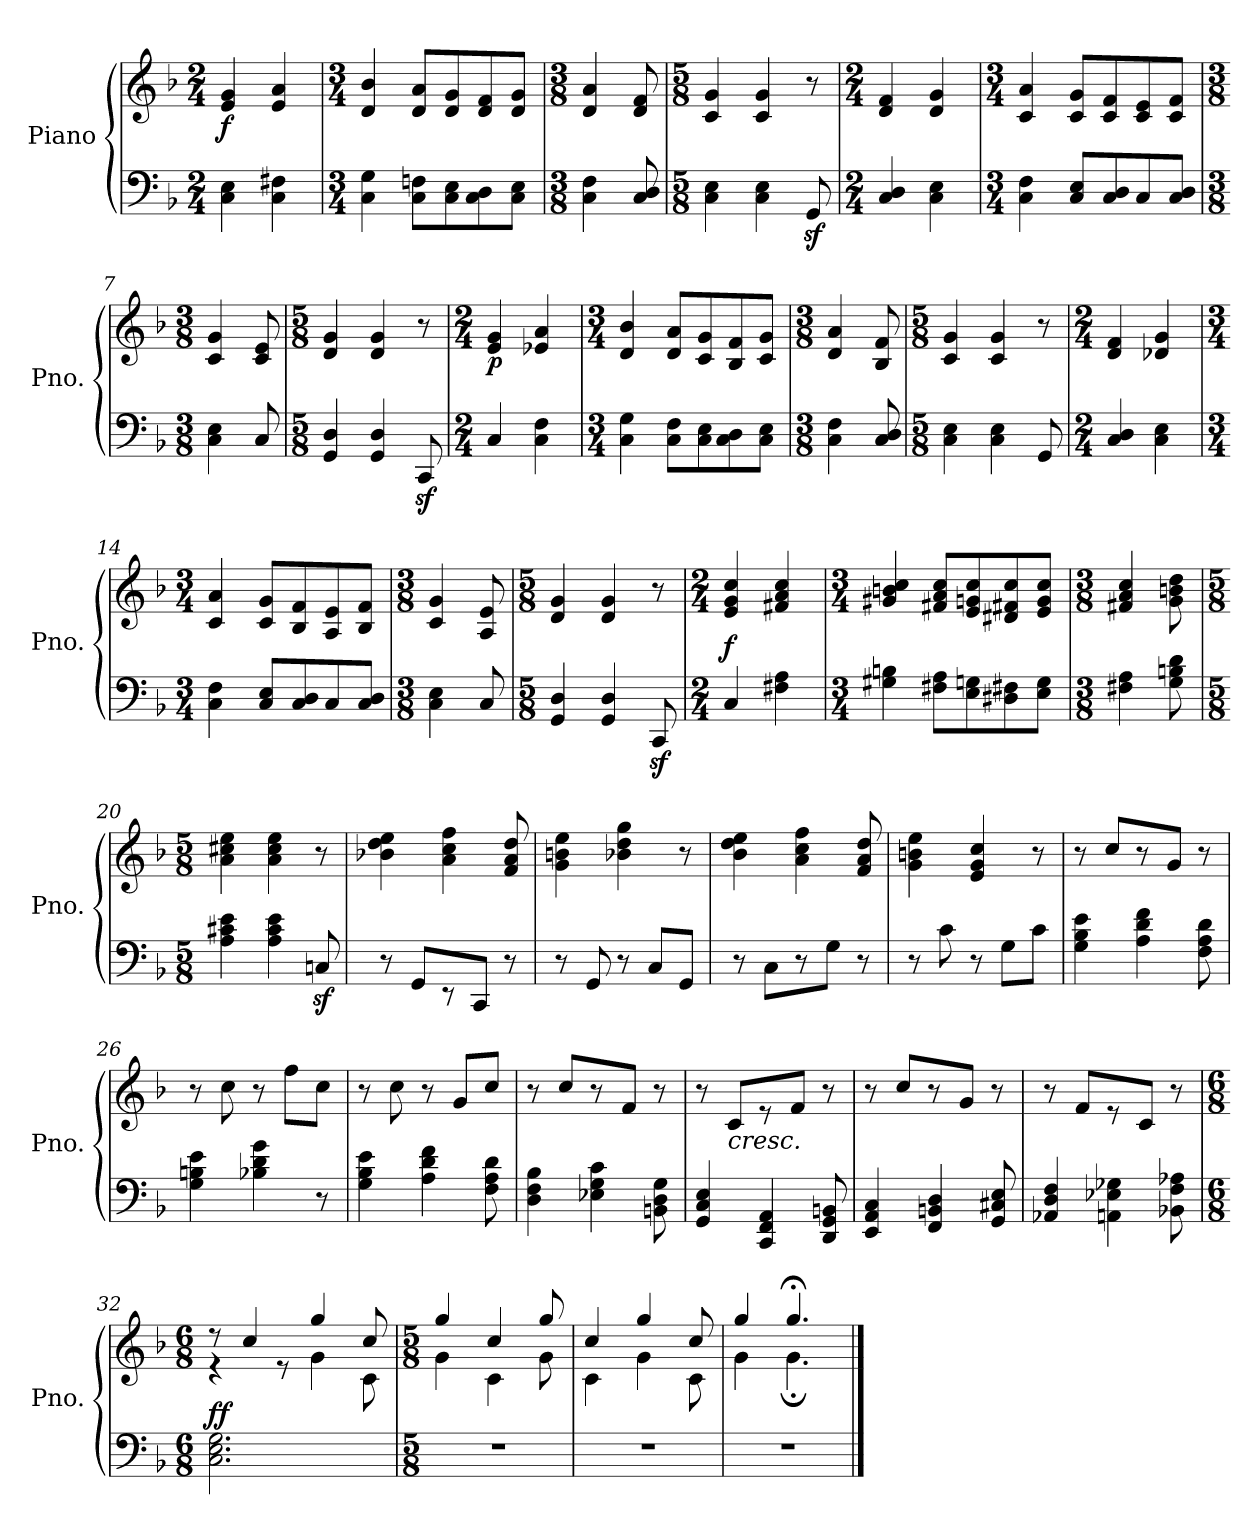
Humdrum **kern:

**kern	**kern	**dynam
*part1	*part1	*part1
*staff2	*staff1	*staff1/2
*I"Piano	*	*
*I'Pno.	*	*
*clefF4	*clefG2	*
*k[b-]	*k[b-]	*
*M2/4	*M2/4	*
*MM125	*MM125	*
=1	=1	=1
!	!	!LO:DY:b
4C\ 4E\	4e/ 4g/	f
4C\ 4F#X\	4e/ 4a/	.
=2	=2	=2
*M3/4	*M3/4	*
4C\ 4G\	4d/ 4b-/	.
8C\ 8Fn\L	8d/ 8a/L	.
8C\ 8E\	8d/ 8g/	.
8C\ 8D\	8d/ 8f/	.
8C\ 8E\J	8d/ 8g/J	.
=3	=3	=3
*M3/8	*M3/8	*
4C\ 4F\	4d/ 4a/	.
8C/ 8D/	8d/ 8f/	.
=4	=4	=4
*M5/8	*M5/8	*
4C\ 4E\	4c/ 4g/	.
4C\ 4E\	4c/ 4g/	.
8GGz>/	8r	.
=5	=5	=5
*M2/4	*M2/4	*
4C/ 4D/	4d/ 4f/	.
4C\ 4E\	4d/ 4g/	.
=6	=6	=6
*M3/4	*M3/4	*
4C\ 4F\	4c/ 4a/	.
8C/ 8E/L	8c/ 8g/L	.
8C/ 8D/	8c/ 8f/	.
8C/	8c/ 8e/	.
8C/ 8D/J	8c/ 8f/J	.
=7	=7	=7
*M3/8	*M3/8	*
4C\ 4E\	4c/ 4g/	.
8C/	8c/ 8e/	.
!!LO:LB:g=z
=8	=8	=8
*M5/8	*M5/8	*
4GG/ 4D/	4d/ 4g/	.
4GG/ 4D/	4d/ 4g/	.
8CCz>/	8r	.
=9	=9	=9
*M2/4	*M2/4	*
!	!	!LO:DY:b
4C/	4e/ 4g/	p
4C\ 4F\	4e-X/ 4a/	.
=10	=10	=10
*M3/4	*M3/4	*
4C\ 4G\	4d/ 4b-/	.
8C\ 8F\L	8d/ 8a/L	.
8C\ 8E\	8c/ 8g/	.
8C\ 8D\	8B-/ 8f/	.
8C\ 8E\J	8c/ 8g/J	.
=11	=11	=11
*M3/8	*M3/8	*
4C\ 4F\	4d/ 4a/	.
8C/ 8D/	8B-/ 8f/	.
=12	=12	=12
*M5/8	*M5/8	*
4C\ 4E\	4c/ 4g/	.
4C\ 4E\	4c/ 4g/	.
8GG/	8r	.
=13	=13	=13
*M2/4	*M2/4	*
4C/ 4D/	4d/ 4f/	.
4C\ 4E\	4d-X/ 4g/	.
=14	=14	=14
*M3/4	*M3/4	*
4C\ 4F\	4c/ 4a/	.
8C/ 8E/L	8c/ 8g/L	.
8C/ 8D/	8B-/ 8f/	.
8C/	8A/ 8e/	.
8C/ 8D/J	8B-/ 8f/J	.
!!LO:LB:g=z
=15	=15	=15
*M3/8	*M3/8	*
4C\ 4E\	4c/ 4g/	.
8C/	8A/ 8e/	.
=16	=16	=16
*M5/8	*M5/8	*
4GG/ 4D/	4d/ 4g/	.
4GG/ 4D/	4d/ 4g/	.
8CCz>/	8r	.
=17	=17	=17
*M2/4	*M2/4	*
!	!	!LO:DY:a=2
4C/	4e/ 4g/ 4cc/	f
4F#X\ 4A\	4f#X/ 4a/ 4cc/	.
=18	=18	=18
*M3/4	*M3/4	*
4G#X\ 4Bn\	4g#X/ 4bn/ 4cc/	.
8F#X\ 8A\L	8f#X/ 8a/ 8cc/L	.
8E\ 8Gn\	8e/ 8gn/ 8cc/	.
8D#X\ 8F#X\	8d#X/ 8f#X/ 8cc/	.
8E\ 8G\J	8e/ 8g/ 8cc/J	.
=19	=19	=19
*M3/8	*M3/8	*
4F#X\ 4A\	4f#X/ 4a/ 4cc/	.
8G\ 8Bn\ 8d\	8g\ 8bn\ 8dd\	.
=20	=20	=20
*M5/8	*M5/8	*
4A\ 4c#X\ 4e\	4a\ 4cc#X\ 4ee\	.
4A\ 4c#\ 4e\	4a\ 4cc#\ 4ee\	.
8Cnz>/	8r	.
!!LO:LB:g=z
=21	=21	=21
8r	4b-X\ 4dd\ 4ee\	.
8GG/L	.	.
8r	4a\ 4cc\ 4ff\	.
8CC/J	.	.
8r	8f/ 8a/ 8dd/	.
=22	=22	=22
8r	4g\ 4bn\ 4ee\	.
8GG/	.	.
8r	4b-X\ 4dd\ 4gg\	.
8C/L	.	.
8GG/J	8r	.
=23	=23	=23
8r	4b-\ 4dd\ 4ee\	.
8C\L	.	.
8r	4a\ 4cc\ 4ff\	.
8G\J	.	.
8r	8f/ 8a/ 8dd/	.
=24	=24	=24
8r	4g\ 4bn\ 4ee\	.
8c\	.	.
8r	4e/ 4g/ 4cc/	.
8G\L	.	.
8c\J	8r	.
=25	=25	=25
4G\ 4B-\ 4e\	8r	.
.	8cc/L	.
4A\ 4d\ 4f\	8r	.
.	8g/J	.
8F\ 8A\ 8d\	8r	.
=26	=26	=26
4G\ 4Bn\ 4e\	8r	.
.	8cc\	.
4B-X\ 4d\ 4g\	8r	.
.	8ff\L	.
8r	8cc\J	.
=27	=27	=27
4G\ 4B-\ 4e\	8r	.
.	8cc\	.
4A\ 4d\ 4f\	8r	.
.	8g/L	.
8F\ 8A\ 8d\	8cc/J	.
!!LO:LB:g=z
=28	=28	=28
4D\ 4F\ 4B-\	8r	.
.	8cc/L	.
4E-X\ 4G\ 4c\	8r	.
.	8f/J	.
8BBn\ 8D\ 8G\	8r	.
=29	=29	=29
4GG/ 4C/ 4E/	8r	.
!	!LO:TX:b:i:t=cresc.	!
.	8c/L	.
4CC/ 4FF/ 4AA/	8r	.
.	8f/J	.
8DD/ 8GG/ 8BBn/	8r	.
=30	=30	=30
4EE/ 4AA/ 4C/	8r	.
.	8cc/L	.
4FF/ 4BBn/ 4D/	8r	.
.	8g/J	.
8GG/ 8C#X/ 8E/	8r	.
=31	=31	=31
4AA-X/ 4D/ 4F/	8r	.
.	8f/L	.
4AAn\ 4E-X\ 4G-X\	8r	.
.	8c/J	.
8BB-X\ 8F\ 8A-X\	8r	.
=32	=32	=32
*M6/8	*M6/8	*
*	*^	*
!	!	!	!LO:DY:a=2
2.C\ 2.E\ 2.G\	8r	4r	ff
.	4cc/	.	.
.	.	8r	.
.	4gg/	4g\	.
.	8cc/	8c\	.
=33	=33	=33	=33
*M5/8	*M5/8	*	*
8%5r	4gg/	4g\	.
.	4cc/	4c\	.
.	8gg/	8g\	.
=34	=34	=34	=34
8%5r	4cc/	4c\	.
.	4gg/	4g\	.
.	8cc/	8c\	.
!!LO:LB:g=z	!!
=35	=35	=35	=35
8%5r	4gg/	4g\	.
.	4.gg;</	4.g;\	.
*	*v	*v	*
==	==	==
*-	*-	*-
